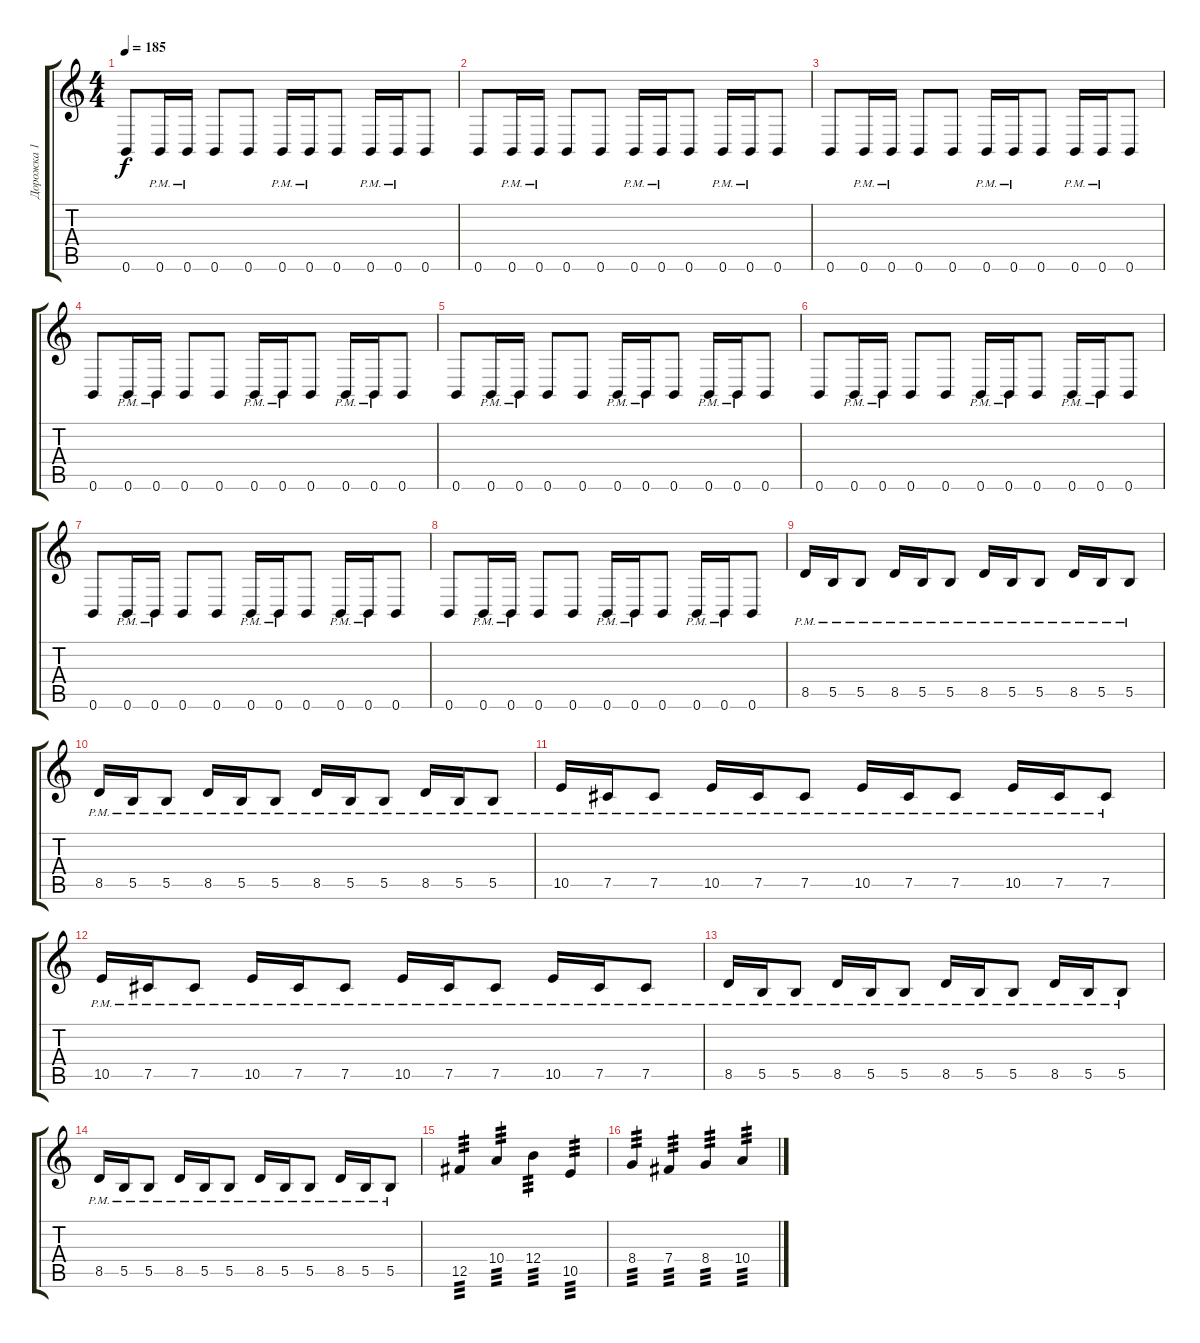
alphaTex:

\track ("Дорожка 1" "Дорожка 1") {instrument distortionguitar}
\staff {score tabs}
\tuning (Db4 Ab3 E3 B2 Gb2 B1) {hide}
\ts (4 4)
\tempo 185
\clef g2
\ks c
0.6.8{dy f} 0.6{pm}.16 0.6{pm}.16 0.6.8 0.6.8 0.6{pm}.16 0.6{pm}.16 0.6.8 0.6{pm}.16 0.6{pm}.16 0.6.8 |
0.6.8 0.6{pm}.16 0.6{pm}.16 0.6.8 0.6.8 0.6{pm}.16 0.6{pm}.16 0.6.8 0.6{pm}.16 0.6{pm}.16 0.6.8 |
0.6.8 0.6{pm}.16 0.6{pm}.16 0.6.8 0.6.8 0.6{pm}.16 0.6{pm}.16 0.6.8 0.6{pm}.16 0.6{pm}.16 0.6.8 |
0.6.8 0.6{pm}.16 0.6{pm}.16 0.6.8 0.6.8 0.6{pm}.16 0.6{pm}.16 0.6.8 0.6{pm}.16 0.6{pm}.16 0.6.8 |
0.6.8 0.6{pm}.16 0.6{pm}.16 0.6.8 0.6.8 0.6{pm}.16 0.6{pm}.16 0.6.8 0.6{pm}.16 0.6{pm}.16 0.6.8 |
0.6.8 0.6{pm}.16 0.6{pm}.16 0.6.8 0.6.8 0.6{pm}.16 0.6{pm}.16 0.6.8 0.6{pm}.16 0.6{pm}.16 0.6.8 |
0.6.8 0.6{pm}.16 0.6{pm}.16 0.6.8 0.6.8 0.6{pm}.16 0.6{pm}.16 0.6.8 0.6{pm}.16 0.6{pm}.16 0.6.8 |
0.6.8 0.6{pm}.16 0.6{pm}.16 0.6.8 0.6.8 0.6{pm}.16 0.6{pm}.16 0.6.8 0.6{pm}.16 0.6{pm}.16 0.6.8 |
8.5{pm}.16 5.5{pm}.16 5.5{pm}.8 8.5{pm}.16 5.5{pm}.16 5.5{pm}.8 8.5{pm}.16 5.5{pm}.16 5.5{pm}.8 8.5{pm}.16 5.5{pm}.16 5.5{pm}.8 |
8.5{pm}.16 5.5{pm}.16 5.5{pm}.8 8.5{pm}.16 5.5{pm}.16 5.5{pm}.8 8.5{pm}.16 5.5{pm}.16 5.5{pm}.8 8.5{pm}.16 5.5{pm}.16 5.5{pm}.8 |
10.5{pm}.16 7.5{pm}.16 7.5{pm}.8 10.5{pm}.16 7.5{pm}.16 7.5{pm}.8 10.5{pm}.16 7.5{pm}.16 7.5{pm}.8 10.5{pm}.16 7.5{pm}.16 7.5{pm}.8 |
10.5{pm}.16 7.5{pm}.16 7.5{pm}.8 10.5{pm}.16 7.5{pm}.16 7.5{pm}.8 10.5{pm}.16 7.5{pm}.16 7.5{pm}.8 10.5{pm}.16 7.5{pm}.16 7.5{pm}.8 |
8.5{pm}.16 5.5{pm}.16 5.5{pm}.8 8.5{pm}.16 5.5{pm}.16 5.5{pm}.8 8.5{pm}.16 5.5{pm}.16 5.5{pm}.8 8.5{pm}.16 5.5{pm}.16 5.5{pm}.8 |
8.5{pm}.16 5.5{pm}.16 5.5{pm}.8 8.5{pm}.16 5.5{pm}.16 5.5{pm}.8 8.5{pm}.16 5.5{pm}.16 5.5{pm}.8 8.5{pm}.16 5.5{pm}.16 5.5{pm}.8 |
12.5.4{tp 3} 10.4.4{tp 3} 12.4.4{tp 3} 10.5.4{tp 3} |
8.4.4{tp 3} 7.4.4{tp 3} 8.4.4{tp 3} 10.4.4{tp 3}
